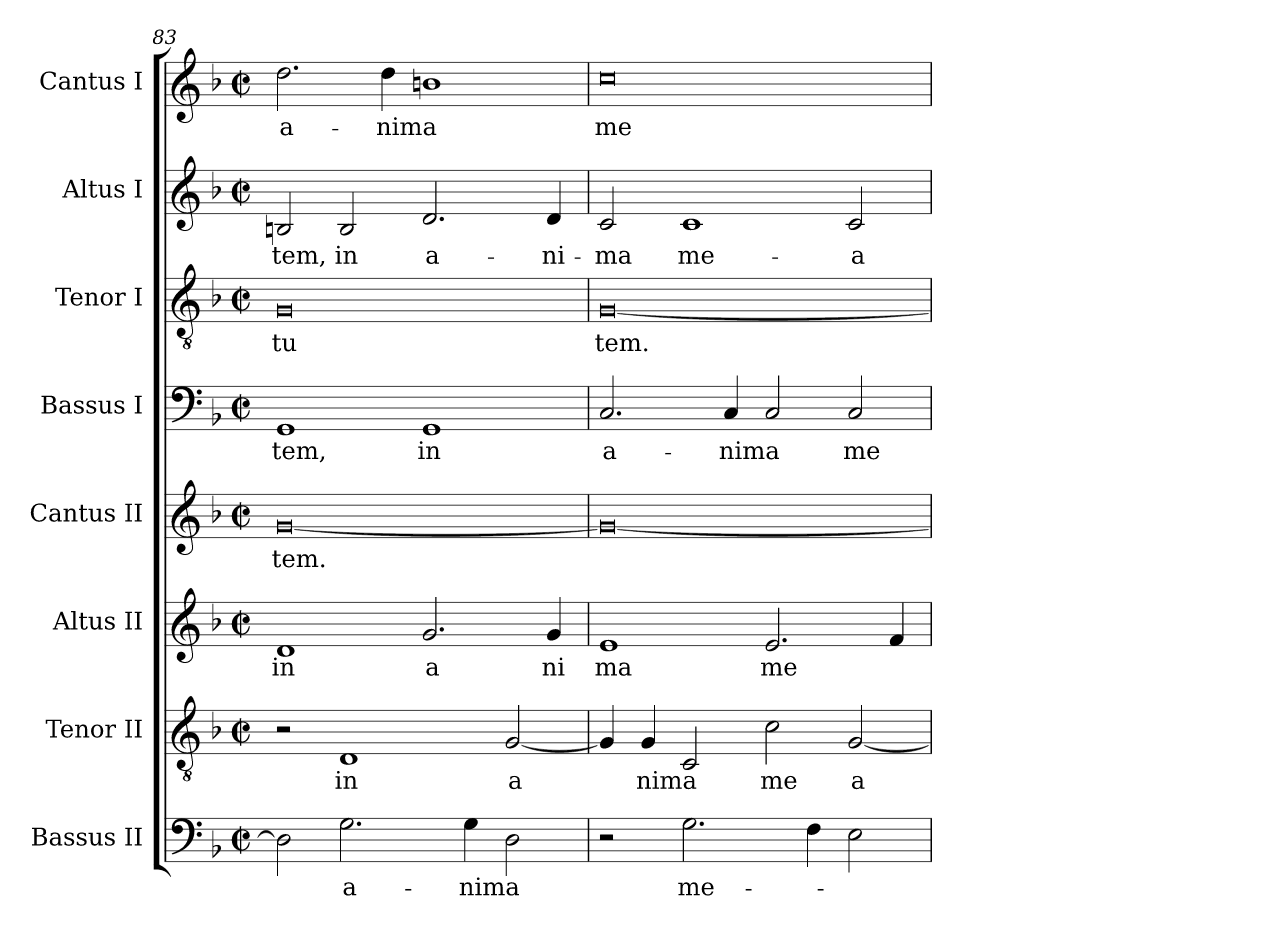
**kern	**text	**kern	**text	**kern	**text	**kern	**text	**kern	**text	**kern	**text	**kern	**text	**kern	**text
*part8	*part8	*part7	*part7	*part6	*part6	*part5	*part5	*part4	*part4	*part3	*part3	*part2	*part2	*part1	*part1
*staff8	*staff8	*staff7	*staff7	*staff6	*staff6	*staff5	*staff5	*staff4	*staff4	*staff3	*staff3	*staff2	*staff2	*staff1	*staff1
*I"Bassus II	*	*I"Tenor II	*	*I"Altus II	*	*I"Cantus II	*	*I"Bassus I	*	*I"Tenor I	*	*I"Altus I	*	*I"Cantus I	*
*clefF4	*	*clefGv2	*	*clefG2	*	*clefG2	*	*clefF4	*	*clefGv2	*	*clefG2	*	*clefG2	*
*k[b-]	*	*k[b-]	*	*k[b-]	*	*k[b-]	*	*k[b-]	*	*k[b-]	*	*k[b-]	*	*k[b-]	*
*F:	*	*F:	*	*F:	*	*F:	*	*F:	*	*F:	*	*F:	*	*F:	*
*M2/2	*	*M2/2	*	*M2/2	*	*M2/2	*	*M2/2	*	*M2/2	*	*M2/2	*	*M2/2	*
*met(c|)	*	*met(c|)	*	*met(c|)	*	*met(c|)	*	*met(c|)	*	*met(c|)	*	*met(c|)	*	*met(c|)	*
=83	=83	=83	=83	=83	=83	=83	=83	=83	=83	=83	=83	=83	=83	=83	=83
!	!	!	!	!	!LO:LY:b:cj	!	!LO:LY:b	!	!LO:LY:b:cj	!	!LO:LY:b:cj	!	!LO:LY:b:cj	!	!LO:LY:b:cj
2D\]	.	2r	.	1d	in	[<0g	tem.	1GG	-tem,	0G	tu	2Bn/	-tem,	2.dd\	a-
!	!LO:LY:b:cj	!	!LO:LY:b:cj	!	!	!	!	!	!	!	!	!	!LO:LY:b:cj	!	!
2.G\	a-	1D	in	.	.	.	.	.	.	.	.	2B/	in	.	.
!	!	!	!	!	!	!	!	!	!	!	!	!	!	!	!LO:LY:b
.	.	.	.	.	.	.	.	.	.	.	.	.	.	4dd\	-nima
!	!	!	!	!	!LO:LY:b:cj	!	!	!	!LO:LY:b:cj	!	!	!	!LO:LY:b:cj	!	!
.	.	.	.	2.g/	a	.	.	1GG	in	.	.	2.d/	a-	1bn	.
!	!LO:LY:b	!	!	!	!	!	!	!	!	!	!	!	!	!	!
4G\	-nima	.	.	.	.	.	.	.	.	.	.	.	.	.	.
!	!	!	!LO:LY:b:cj	!	!	!	!	!	!	!	!	!	!	!	!
2D\	.	[<2G/	a	.	.	.	.	.	.	.	.	.	.	.	.
!	!	!	!	!	!LO:LY:b:cj	!	!	!	!	!	!	!	!LO:LY:b:cj	!	!
.	.	.	.	4g/	ni	.	.	.	.	.	.	4d/	-ni-	.	.
=84	=84	=84	=84	=84	=84	=84	=84	=84	=84	=84	=84	=84	=84	=84	=84
!	!	!	!	!	!LO:LY:b:cj	!	!	!	!LO:LY:b:cj	!	!LO:LY:b	!	!LO:LY:b:cj	!	!LO:LY:b:cj
2r	.	4G/]	.	1e	ma	0g_<	.	2.C/	a-	[<0G	tem.	2c/	-ma	0cc	me-
!	!	!	!LO:LY:b	!	!	!	!	!	!	!	!	!	!	!	!
.	.	4G/	nima	.	.	.	.	.	.	.	.	.	.	.	.
!	!LO:LY:b	!	!	!	!	!	!	!	!	!	!	!	!LO:LY:b:cj	!	!
2.G\	me-	2C/	.	.	.	.	.	.	.	.	.	1c	me-	.	.
!	!	!	!	!	!	!	!	!	!LO:LY:b	!	!	!	!	!	!
.	.	.	.	.	.	.	.	4C/	-nima	.	.	.	.	.	.
!	!	!	!LO:LY:b:cj	!	!LO:LY:b	!	!	!	!	!	!	!	!	!	!
.	.	2c\	me	2.e/	me	.	.	2C/	.	.	.	.	.	.	.
4F\	.	.	.	.	.	.	.	.	.	.	.	.	.	.	.
!	!	!	!LO:LY:b:cj	!	!	!	!	!	!LO:LY:b:cj	!	!	!	!LO:LY:b:cj	!	!
2E\	.	[<2G/	a	.	.	.	.	2C/	me-	.	.	2c/	-a	.	.
.	.	.	.	4f/	.	.	.	.	.	.	.	.	.	.	.
=	=	=	=	=	=	=	=	=	=	=	=	=	=	=	=
*-	*-	*-	*-	*-	*-	*-	*-	*-	*-	*-	*-	*-	*-	*-	*-
